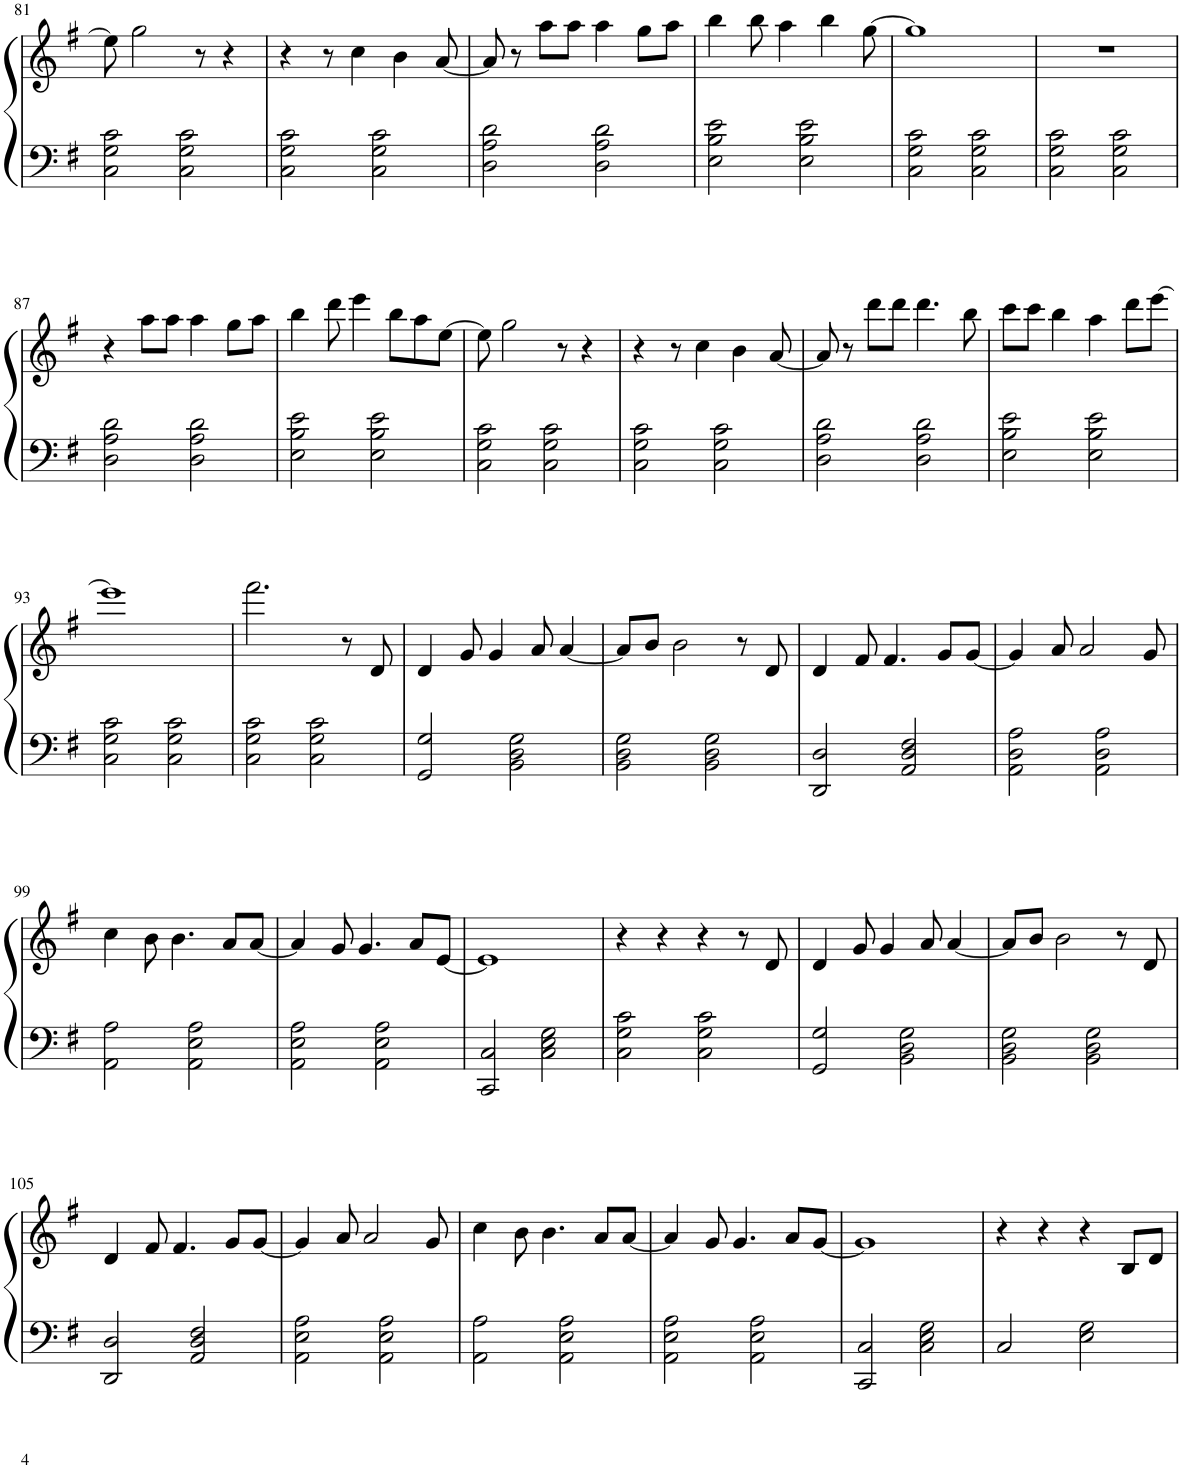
**kern	**kern
*part1	*part1
*staff2	*staff1
*I"Piano	*
*I'Pno.	*
!!LO:PB:g=z
*clefF4	*clefG2
*k[f#]	*k[f#]
*M4/4	*M4/4
=81	=81
2C\ 2G\ 2c\	8ee\]
.	2gg\
2C\ 2G\ 2c\	.
.	8r
.	4r
=82	=82
2C\ 2G\ 2c\	4r
.	8r
.	4cc\
2C\ 2G\ 2c\	.
.	4b\
.	[8a/
=83	=83
2D\ 2A\ 2d\	8a/]
.	8r
.	8aa\L
.	8aa\J
2D\ 2A\ 2d\	4aa\
.	8gg\L
.	8aa\J
=84	=84
2E\ 2B\ 2e\	4bb\
.	8bb\
.	4aa\
2E\ 2B\ 2e\	.
.	4bb\
.	[8gg\
=85	=85
2C\ 2G\ 2c\	1gg]
2C\ 2G\ 2c\	.
=86	=86
2C\ 2G\ 2c\	1r
2C\ 2G\ 2c\	.
!!LO:LB:g=z
=87	=87
2D\ 2A\ 2d\	4r
.	8aa\L
.	8aa\J
2D\ 2A\ 2d\	4aa\
.	8gg\L
.	8aa\J
=88	=88
2E\ 2B\ 2e\	4bb\
.	8ddd\
.	4eee\
2E\ 2B\ 2e\	.
.	8bb\L
.	8aa\
.	[8ee\J
=89	=89
2C\ 2G\ 2c\	8ee\]
.	2gg\
2C\ 2G\ 2c\	.
.	8r
.	4r
=90	=90
2C\ 2G\ 2c\	4r
.	8r
.	4cc\
2C\ 2G\ 2c\	.
.	4b\
.	[8a/
=91	=91
2D\ 2A\ 2d\	8a/]
.	8r
.	8ddd\L
.	8ddd\J
2D\ 2A\ 2d\	4.ddd\
.	8bb\
=92	=92
2E\ 2B\ 2e\	8ccc\L
.	8ccc\J
.	4bb\
2E\ 2B\ 2e\	4aa\
.	8ddd\L
.	[8eee\J
!!LO:LB:g=z
=93	=93
2C\ 2G\ 2c\	1eee]
2C\ 2G\ 2c\	.
=94	=94
2C\ 2G\ 2c\	2.fff#\
2C\ 2G\ 2c\	.
.	8r
.	8d/
=95	=95
2GG/ 2G/	4d/
.	8g/
.	4g/
2BB\ 2D\ 2G\	.
.	8a/
.	[4a/
=96	=96
2BB\ 2D\ 2G\	8a/L]
.	8b/J
.	2b\
2BB\ 2D\ 2G\	.
.	8r
.	8d/
=97	=97
2DD/ 2D/	4d/
.	8f#/
.	4.f#/
2AA/ 2D/ 2F#/	.
.	8g/L
.	[8g/J
=98	=98
2AA\ 2D\ 2A\	4g/]
.	8a/
.	2a/
2AA\ 2D\ 2A\	.
.	8g/
!!LO:LB:g=z
=99	=99
2AA\ 2A\	4cc\
.	8b\
.	4.b\
2AA\ 2E\ 2A\	.
.	8a/L
.	[8a/J
=100	=100
2AA\ 2E\ 2A\	4a/]
.	8g/
.	4.g/
2AA\ 2E\ 2A\	.
.	8a/L
.	[8e/J
=101	=101
2CC/ 2C/	1e]
2C\ 2E\ 2G\	.
=102	=102
2C\ 2G\ 2c\	4r
.	4r
2C\ 2G\ 2c\	4r
.	8r
.	8d/
=103	=103
2GG/ 2G/	4d/
.	8g/
.	4g/
2BB\ 2D\ 2G\	.
.	8a/
.	[4a/
=104	=104
2BB\ 2D\ 2G\	8a/L]
.	8b/J
.	2b\
2BB\ 2D\ 2G\	.
.	8r
.	8d/
!!LO:LB:g=z
=105	=105
2DD/ 2D/	4d/
.	8f#/
.	4.f#/
2AA/ 2D/ 2F#/	.
.	8g/L
.	[8g/J
=106	=106
2AA\ 2E\ 2A\	4g/]
.	8a/
.	2a/
2AA\ 2E\ 2A\	.
.	8g/
=107	=107
2AA\ 2A\	4cc\
.	8b\
.	4.b\
2AA\ 2E\ 2A\	.
.	8a/L
.	[8a/J
=108	=108
2AA\ 2E\ 2A\	4a/]
.	8g/
.	4.g/
2AA\ 2E\ 2A\	.
.	8a/L
.	[8g/J
=109	=109
2CC/ 2C/	1g]
2C\ 2E\ 2G\	.
=110	=110
2C/	4r
.	4r
2E\ 2G\	4r
.	8B/L
.	8d/J
=	=
*-	*-
